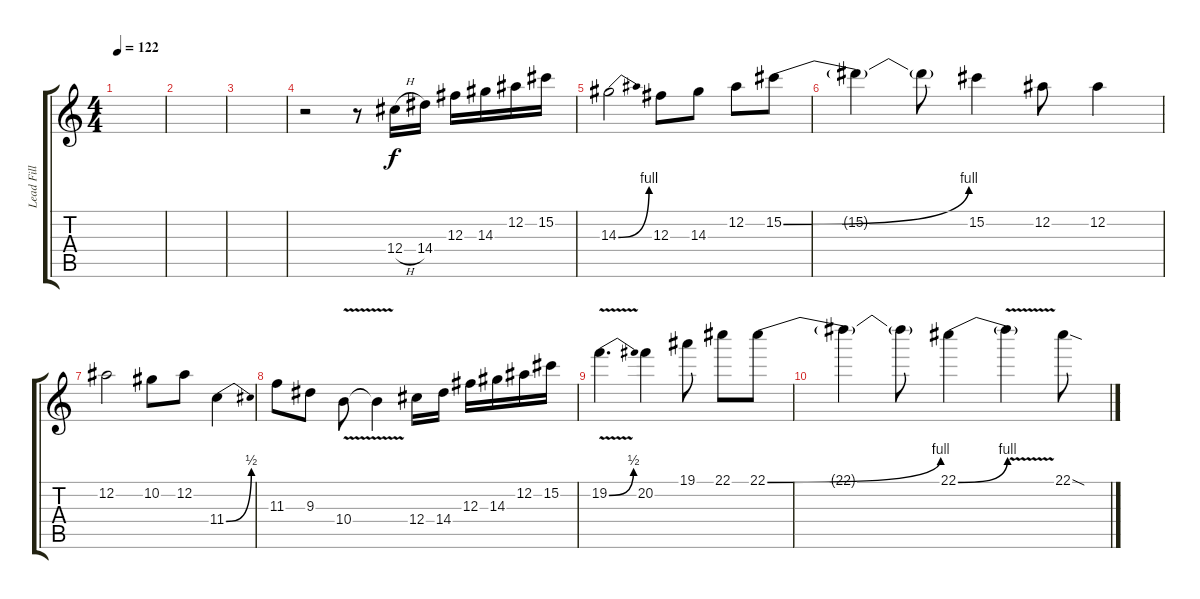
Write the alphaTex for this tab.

\track ("Lead Fill" "Lead Fill") {instrument distortionguitar}
\staff {score tabs}
\tuning (Eb4 Bb3 Gb3 Db3 Ab2 Eb2) {hide}
\ts (4 4)
\tempo 122
\clef g2
\ks c
|
|
|
r.2 r.8 12.4{h}.16 14.4.16 12.3.16 14.3.16 12.2.16 15.2.16 |
14.3{be (bend 0 0 60 4)}.2 12.3.8 14.3.8 12.2.8 15.2{be (bend 0 0 60 4)}.8 |
15.2{t}.4 15.2{t}.8 15.2.4 12.2.8 12.2.4 |
12.2.2 10.2.8 12.2.8 11.4{be (bend 0 0 60 2)}.4 |
11.3.8 9.3.8 10.4{v}.8 10.4{t}.4 12.4.16 14.4.16 12.3.16 14.3.16 12.2.16 15.2.16 |
19.2{be (bend 0 0 60 2) v}.4{d} 20.2.4 19.1.8 22.1.8 22.1{be (bend 0 0 60 4)}.8 |
22.1{t}.4 22.1{t}.8 22.1{be (bend 0 0 60 4)}.4 22.1{v t}.4 22.1{sod}.8
